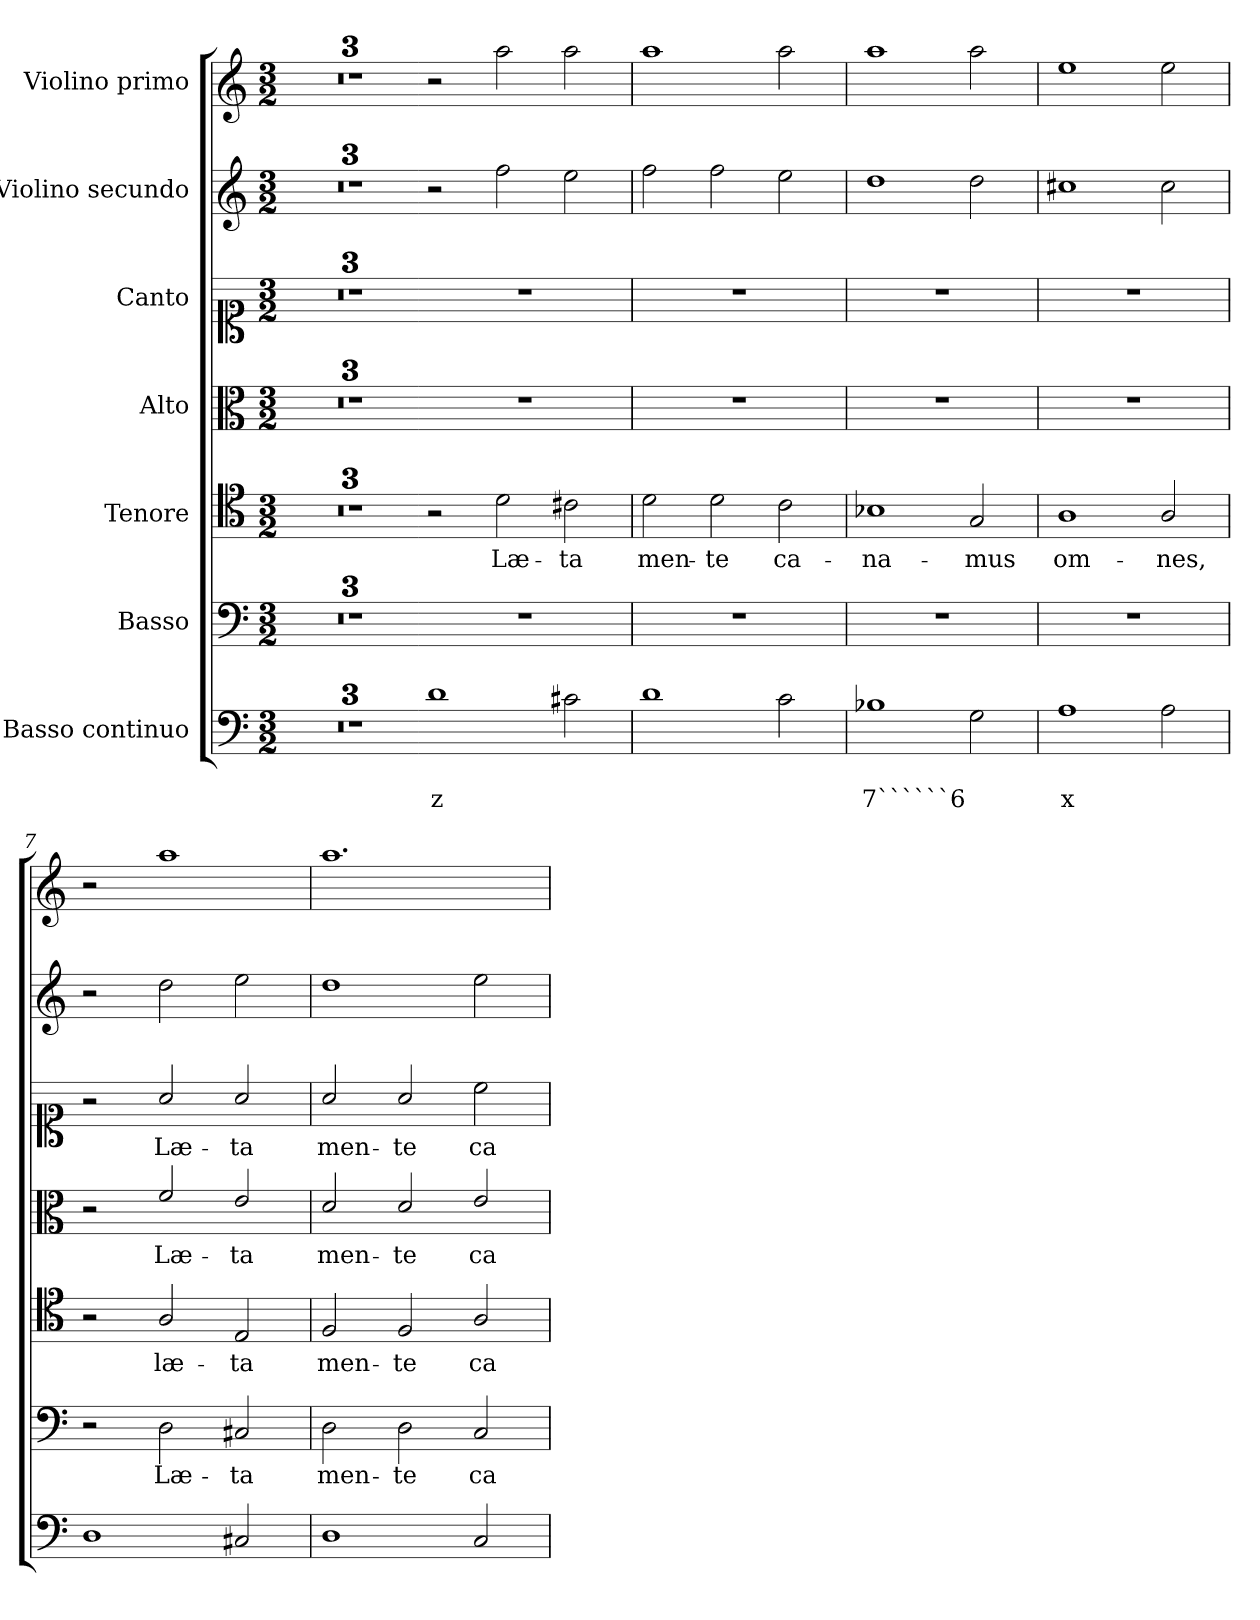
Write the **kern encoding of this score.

**kern	**text	**text	**kern	**text	**kern	**text	**kern	**text	**kern	**text	**kern	**kern
*part7	*part7	*part7	*part6	*part6	*part5	*part5	*part4	*part4	*part3	*part3	*part2	*part1
*staff7	*staff7	*staff7	*staff6	*staff6	*staff5	*staff5	*staff4	*staff4	*staff3	*staff3	*staff2	*staff1
*I"Basso continuo	*	*	*I"Basso	*	*I"Tenore	*	*I"Alto	*	*I"Canto	*	*I"Violino secundo	*I"Violino primo
*clefF4	*	*	*clefF4	*	*clefC4	*	*clefC3	*	*clefC1	*	*clefG2	*clefG2
*k[]	*	*	*k[]	*	*k[]	*	*k[]	*	*k[]	*	*k[]	*k[]
*C:	*	*	*C:	*	*C:	*	*C:	*	*C:	*	*C:	*C:
*M3/2	*	*	*M3/2	*	*M3/2	*	*M3/2	*	*M3/2	*	*M3/2	*M3/2
=1	=1	=1	=1	=1	=1	=1	=1	=1	=1	=1	=1	=1
1.ryy	.	.	1.ryy	.	1.ryy	.	1.ryy	.	1.ryy	.	1.ryy	1.ryy
=2	=2	=2	=2	=2	=2	=2	=2	=2	=2	=2	=2	=2
1.r	.	.	1.r	.	1.r	.	1.r	.	1.r	.	1.r	1.r
=3	=3	=3	=3	=3	=3	=3	=3	=3	=3	=3	=3	=3
*	*	*	*	*	*clefGv2	*	*clefG2	*	*clefG2	*	*	*
1.ryy	.	.	1.ryy	.	1.ryy	.	1.ryy	.	1.ryy	.	1.ryy	1.ryy
=3X1-	=3X1-	=3X1-	=3X1-	=3X1-	=3X1-	=3X1-	=3X1-	=3X1-	=3X1-	=3X1-	=3X1-	=3X1-
!	!	!LO:LY:b	!	!	!	!	!	!	!	!	!	!
1d	.	z	1.r	.	2r	.	1.r	.	1.r	.	2r	2r
!	!	!	!	!	!	!LO:LY:b	!	!	!	!	!	!
.	.	.	.	.	2d\	Læ-	.	.	.	.	2ff\	2aa\
!	!	!	!	!	!	!LO:LY:b	!	!	!	!	!	!
2c#X\	.	.	.	.	2c#X\	-ta	.	.	.	.	2ee\	2aa\
=4	=4	=4	=4	=4	=4	=4	=4	=4	=4	=4	=4	=4
!	!	!	!	!	!	!LO:LY:b	!	!	!	!	!	!
1d	.	.	1.r	.	2d\	men-	1.r	.	1.r	.	2ff\	1aa
!	!	!	!	!	!	!LO:LY:b	!	!	!	!	!	!
.	.	.	.	.	2d\	-te	.	.	.	.	2ff\	.
!	!	!	!	!	!	!LO:LY:b	!	!	!	!	!	!
2c\	.	.	.	.	2c\	ca-	.	.	.	.	2ee\	2aa\
=5	=5	=5	=5	=5	=5	=5	=5	=5	=5	=5	=5	=5
!	!	!LO:LY:b	!	!	!	!LO:LY:b	!	!	!	!	!	!
1B-X	.	7``````6	1.r	.	1B-X	-na-	1.r	.	1.r	.	1dd	1aa
!	!	!	!	!	!	!LO:LY:b	!	!	!	!	!	!
2G\	.	.	.	.	2G/	-mus	.	.	.	.	2dd\	2aa\
=6	=6	=6	=6	=6	=6	=6	=6	=6	=6	=6	=6	=6
!	!	!LO:LY:b	!	!	!	!LO:LY:b	!	!	!	!	!	!
1A	.	x	1.r	.	1A	om-	1.r	.	1.r	.	1cc#X	1ee
!	!	!	!	!	!	!LO:LY:b	!	!	!	!	!	!
2A\	.	.	.	.	2A/	-nes,	.	.	.	.	2cc#\	2ee\
!!LO:PB:g=z
=7	=7	=7	=7	=7	=7	=7	=7	=7	=7	=7	=7	=7
1D	.	.	2r	.	2r	.	2r	.	2r	.	2r	2r
!	!	!	!	!LO:LY:b	!	!LO:LY:b	!	!LO:LY:b	!	!LO:LY:b	!	!
.	.	.	2D\	Læ-	2A/	læ-	2f/	Læ-	2a/	Læ-	2dd\	1aa
!	!	!	!	!LO:LY:b	!	!LO:LY:b	!	!LO:LY:b	!	!LO:LY:b	!	!
2C#X/	.	.	2C#X/	-ta	2E/	-ta	2e/	-ta	2a/	-ta	2ee\	.
=8	=8	=8	=8	=8	=8	=8	=8	=8	=8	=8	=8	=8
!	!	!	!	!LO:LY:b	!	!LO:LY:b	!	!LO:LY:b	!	!LO:LY:b	!	!
1D	.	.	2D\	men-	2F/	men-	2d/	men-	2a/	men-	1dd	1.aa
!	!	!	!	!LO:LY:b	!	!LO:LY:b	!	!LO:LY:b	!	!LO:LY:b	!	!
.	.	.	2D\	-te	2F/	-te	2d/	-te	2a/	-te	.	.
!	!	!	!	!LO:LY:b	!	!LO:LY:b	!	!LO:LY:b	!	!LO:LY:b	!	!
2C/	.	.	2C/	ca-	2A/	ca-	2e/	ca-	2cc\	ca-	2ee\	.
=	=	=	=	=	=	=	=	=	=	=	=	=
*-	*-	*-	*-	*-	*-	*-	*-	*-	*-	*-	*-	*-
